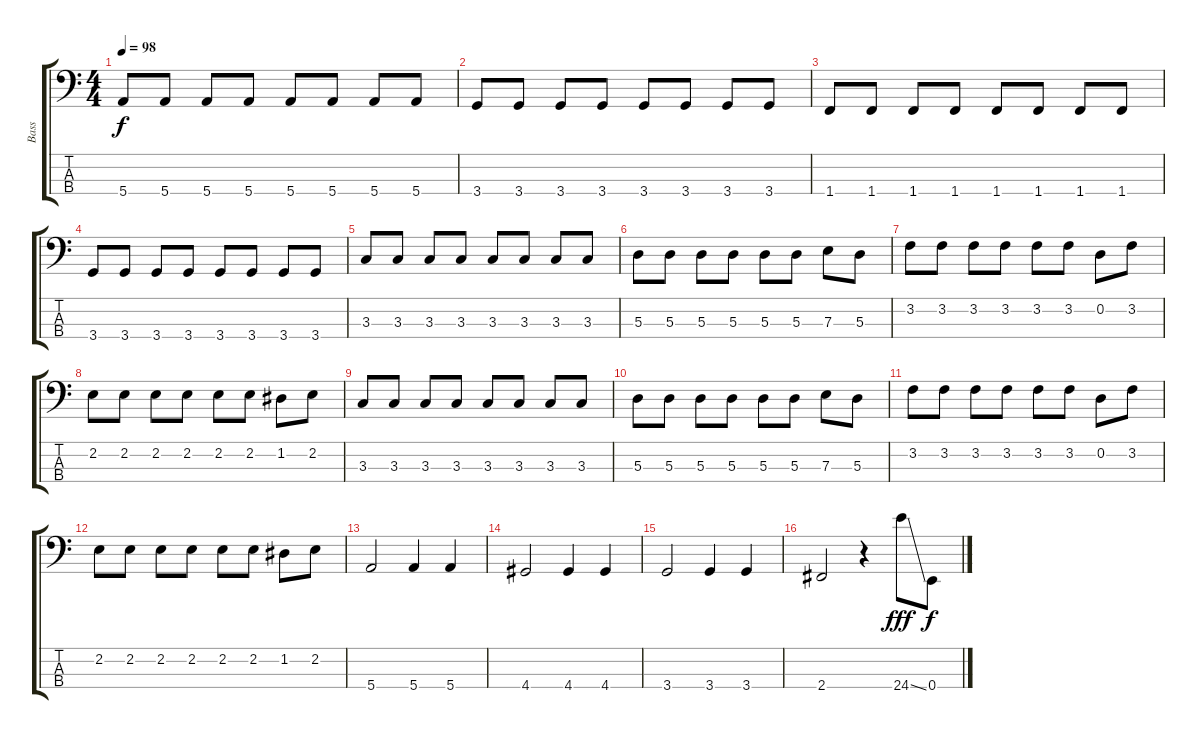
\track ("Bass" "Bass") {instrument electricbassfinger}
\staff {score tabs}
\tuning (G2 D2 A1 E1) {hide}
\ts (4 4)
\tempo 98
\clef f4
\ks c
5.4.8{dy f} 5.4.8 5.4.8 5.4.8 5.4.8 5.4.8 5.4.8 5.4.8 |
3.4.8 3.4.8 3.4.8 3.4.8 3.4.8 3.4.8 3.4.8 3.4.8 |
1.4.8 1.4.8 1.4.8 1.4.8 1.4.8 1.4.8 1.4.8 1.4.8 |
3.4.8 3.4.8 3.4.8 3.4.8 3.4.8 3.4.8 3.4.8 3.4.8 |
3.3.8 3.3.8 3.3.8 3.3.8 3.3.8 3.3.8 3.3.8 3.3.8 |
5.3.8 5.3.8 5.3.8 5.3.8 5.3.8 5.3.8 7.3.8 5.3.8 |
3.2.8 3.2.8 3.2.8 3.2.8 3.2.8 3.2.8 0.2.8 3.2.8 |
2.2.8 2.2.8 2.2.8 2.2.8 2.2.8 2.2.8 1.2.8 2.2.8 |
3.3.8 3.3.8 3.3.8 3.3.8 3.3.8 3.3.8 3.3.8 3.3.8 |
5.3.8 5.3.8 5.3.8 5.3.8 5.3.8 5.3.8 7.3.8 5.3.8 |
3.2.8 3.2.8 3.2.8 3.2.8 3.2.8 3.2.8 0.2.8 3.2.8 |
2.2.8 2.2.8 2.2.8 2.2.8 2.2.8 2.2.8 1.2.8 2.2.8 |
5.4.2 5.4.4 5.4.4 |
4.4.2 4.4.4 4.4.4 |
3.4.2 3.4.4 3.4.4 |
2.4.2 r.4 24.4{ss}.8{dy fff} 0.4.8{dy f}
